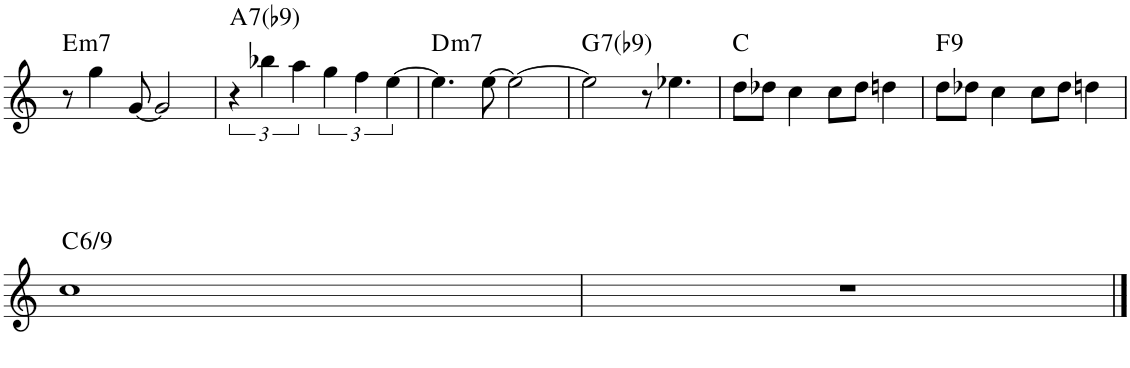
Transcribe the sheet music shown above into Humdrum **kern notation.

**kern	**harte
*part1	*part1
*staff1	*
*I"Piano	*
*I'Pno.	*
!!LO:PB:g=z
*clefG2	*
*k[]	*
*M4/4	*
=75	=75
!	!LO:H:kt=m7
8r	E:min7
4gg\	.
[8g/	.
2g/]	.
=76	=76
!	!LO:H:kt=7
6r	A:7(b9)
6bb-X\	.
6aa\	.
6gg\	.
6ff\	.
[6ee\	.
=77	=77
!	!LO:H:kt=m7
4.ee\]	D:min7
[8ee\	.
2ee\_	.
=78	=78
!	!LO:H:kt=7
2ee\]	G:7(b9)
8r	.
4.ee-X\	.
=79	=79
8dd\L	C:maj
8dd-X\J	.
4cc\	.
8cc\L	.
8dd-\J	.
4ddn\	.
=80	=80
!	!LO:H:kt=9
8dd\L	F:9
8dd-X\J	.
4cc\	.
8cc\L	.
8dd-\J	.
4ddn\	.
!!LO:LB:g=z
=81	=81
!	!LO:H:kt=/6
1cc	C:maj6(9)
=82	=82
1r	.
==	==
*-	*-
